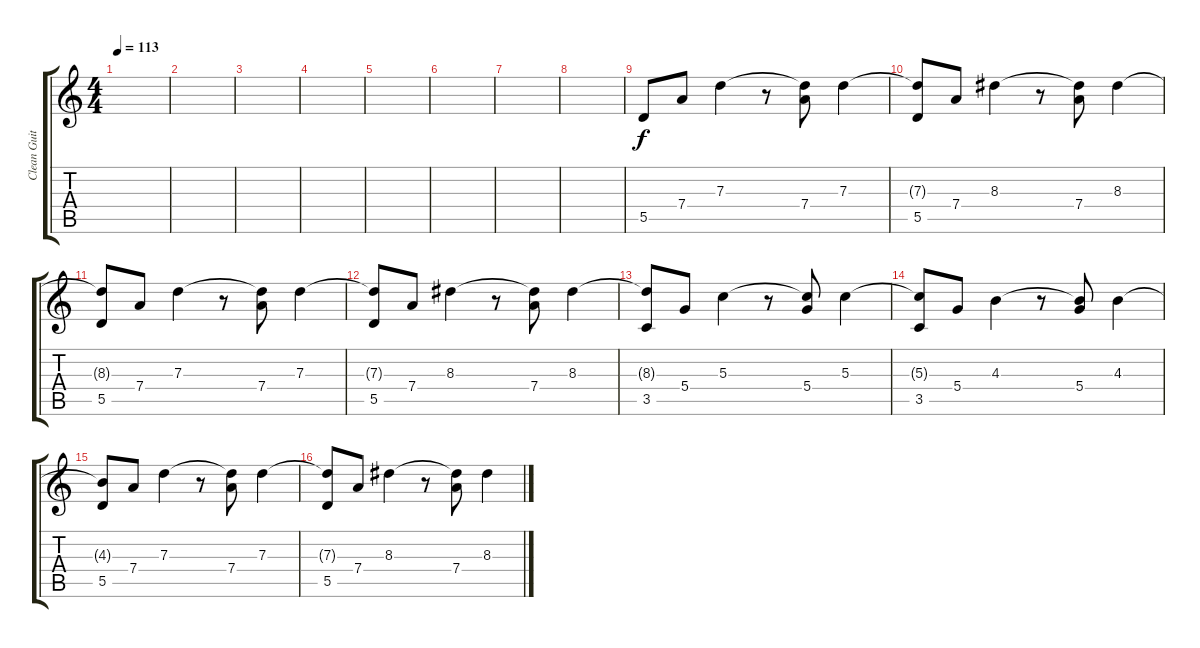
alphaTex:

\track ("Clean Guitar 2" "Clean Guit") {instrument acousticguitarnylon}
\staff {score tabs}
\tuning (E4 B3 G3 D3 A2 D2) {hide}
\ts (4 4)
\tempo 113
\clef g2
\ks c
|
|
|
|
|
|
|
|
5.5.8 7.4.8 7.3.4 r.8 (7.3{t} 7.4).8 7.3.4 |
(7.3{t} 5.5).8 7.4.8 8.3.4 r.8 (8.3{t} 7.4).8 8.3.4 |
(8.3{t} 5.5).8 7.4.8 7.3.4 r.8 (7.3{t} 7.4).8 7.3.4 |
(7.3{t} 5.5).8 7.4.8 8.3.4 r.8 (8.3{t} 7.4).8 8.3.4 |
(8.3{t} 3.5).8 5.4.8 5.3.4 r.8 (5.3{t} 5.4).8 5.3.4 |
(5.3{t} 3.5).8 5.4.8 4.3.4 r.8 (4.3{t} 5.4).8 4.3.4 |
(4.3{t} 5.5).8 7.4.8 7.3.4 r.8 (7.3{t} 7.4).8 7.3.4 |
(7.3{t} 5.5).8 7.4.8 8.3.4 r.8 (8.3{t} 7.4).8 8.3.4
